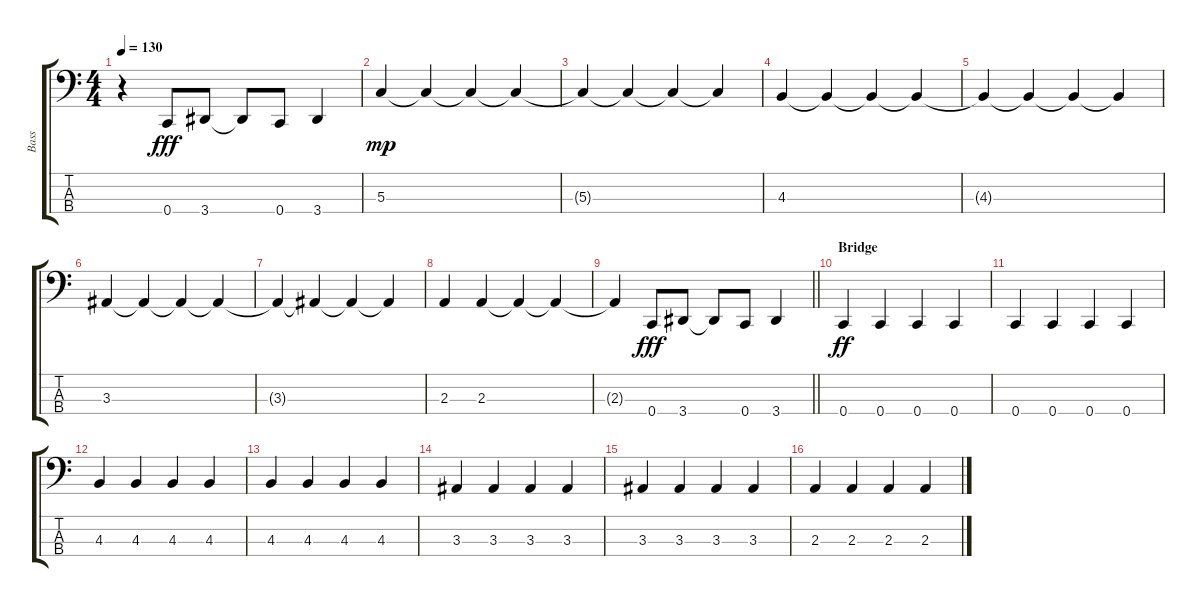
\track ("Bass" "Bass") {instrument electricbassfinger}
\staff {score tabs}
\tuning (F2 C2 G1 C1) {hide}
\ts (4 4)
\tempo 130
\clef f4
\ks c
r.4{dy mp} 0.4.8{dy fff} 3.4.8 3.4{t}.8 0.4.8 3.4.4 |
5.3.4{dy mp} 5.3{t}.4 5.3{t}.4 5.3{t}.4 |
5.3{t}.4 5.3{t}.4 5.3{t}.4 5.3{t}.4 |
4.3.4 4.3{t}.4 4.3{t}.4 4.3{t}.4 |
4.3{t}.4 4.3{t}.4 4.3{t}.4 4.3{t}.4 |
3.3.4 3.3{t}.4 3.3{t}.4 3.3{t}.4 |
3.3{t}.4 3.3{t}.4 3.3{t}.4 3.3{t}.4 |
2.3.4 2.3.4 2.3{t}.4 2.3{t}.4 |
\barLineRight lightlight
2.3{t}.4 0.4.8{dy fff} 3.4.8 3.4{t}.8 0.4.8 3.4.4 |
\section ("" "Bridge")
0.4.4{dy ff} 0.4.4 0.4.4 0.4.4 |
0.4.4 0.4.4 0.4.4 0.4.4 |
4.3.4 4.3.4 4.3.4 4.3.4 |
4.3.4 4.3.4 4.3.4 4.3.4 |
3.3.4 3.3.4 3.3.4 3.3.4 |
3.3.4 3.3.4 3.3.4 3.3.4 |
2.3.4 2.3.4 2.3.4 2.3.4
